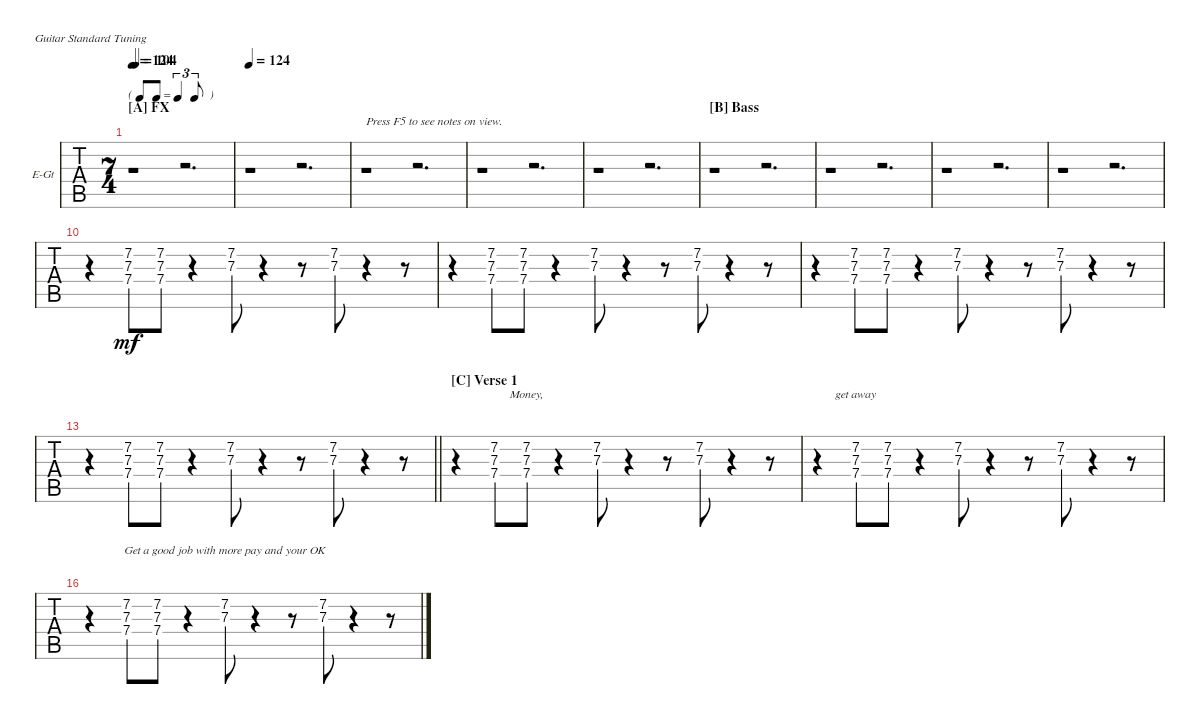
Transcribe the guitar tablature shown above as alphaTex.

\bracketExtendMode nobrackets
\firstSystemTrackNameOrientation horizontal
\otherSystemsTrackNameOrientation horizontal
\defaultBarNumberDisplay FirstOfSystem
\track ("Lead " "E-Gt") {instrument electricguitarclean}
\staff {tabs}
\tuning (E4 B3 G3 D3 A2 E2)
\ts (7 4)
\beaming (8 6 4 4)
\tf triplet8th
\section ("A" "FX")
\tempo 124
\tempo (104 0.03375)
\clef g2
\ks d
r.1{dy mf instrument electricguitarclean} r.2{d} |
\tempo 124
r.1 r.2{d} |
r.1{txt "Press F5 to see notes on view."} r.2{d} |
r.1 r.2{d} |
r.1 r.2{d} |
\section ("B" "Bass")
r.1 r.2{d} |
r.1 r.2{d} |
r.1 r.2{d} |
r.1 r.2{d} |
r.4 (7.2 7.3 7.4).8 (7.2{st} 7.3{st} 7.4{st}).8 r.4 (7.2{st} 7.3{st}).8 r.4 r.8 (7.2{st} 7.3{st}).8 r.4 r.8 |
r.4 (7.2 7.3 7.4).8 (7.2{st} 7.3{st} 7.4{st}).8 r.4 (7.2{st} 7.3{st}).8 r.4 r.8 (7.2{st} 7.3{st}).8 r.4 r.8 |
r.4 (7.2 7.3 7.4).8 (7.2{st} 7.3{st} 7.4{st}).8 r.4 (7.2{st} 7.3{st}).8 r.4 r.8 (7.2{st} 7.3{st}).8 r.4 r.8 |
\barLineRight lightlight
r.4 (7.2 7.3 7.4).8{lyrics (0 "") lyrics (1 "") lyrics (2 "") lyrics (3 "") lyrics (4 "")} (7.2{st} 7.3{st} 7.4{st}).8{lyrics (0 "") lyrics (1 "") lyrics (2 "") lyrics (3 "") lyrics (4 "")} r.4 (7.2{st} 7.3{st}).8{lyrics (0 "") lyrics (1 "") lyrics (2 "") lyrics (3 "") lyrics (4 "")} r.4 r.8 (7.2{st} 7.3{st}).8{lyrics (0 "") lyrics (1 "") lyrics (2 "") lyrics (3 "") lyrics (4 "")} r.4 r.8 |
\section ("C" "Verse 1")
r.4 (7.2 7.3 7.4).8{lyrics (0 "") lyrics (1 "") lyrics (2 "") lyrics (3 "") lyrics (4 "")} (7.2{st} 7.3{st} 7.4{st}).8{lyrics (0 "Money, ") lyrics (1 "") lyrics (2 "") lyrics (3 "") lyrics (4 "")} r.4 (7.2{st} 7.3{st}).8{lyrics (0 "") lyrics (1 "") lyrics (2 "") lyrics (3 "") lyrics (4 "")} r.4 r.8 (7.2{st} 7.3{st}).8{lyrics (0 "") lyrics (1 "") lyrics (2 "") lyrics (3 "") lyrics (4 "")} r.4 r.8 |
r.4 (7.2 7.3 7.4).8{lyrics (0 "get away       ") lyrics (1 "") lyrics (2 "") lyrics (3 "") lyrics (4 "")} (7.2{st} 7.3{st} 7.4{st}).8{lyrics (0 "") lyrics (1 "") lyrics (2 "") lyrics (3 "") lyrics (4 "")} r.4 (7.2{st} 7.3{st}).8{lyrics (0 "") lyrics (1 "") lyrics (2 "") lyrics (3 "") lyrics (4 "")} r.4 r.8 (7.2{st} 7.3{st}).8{lyrics (0 "") lyrics (1 "") lyrics (2 "") lyrics (3 "") lyrics (4 "")} r.4 r.8 |
r.4 (7.2 7.3 7.4).8{lyrics (0 "") lyrics (1 "") lyrics (2 "") lyrics (3 "") lyrics (4 "")} (7.2{st} 7.3{st} 7.4{st}).8{lyrics (0 "") lyrics (1 "") lyrics (2 "") lyrics (3 "") lyrics (4 "")} r.4 (7.2{st} 7.3{st}).8{lyrics (0 "Get a good job with more pay and your OK") lyrics (1 "") lyrics (2 "") lyrics (3 "") lyrics (4 "")} r.4 r.8 (7.2{st} 7.3{st}).8{lyrics (0 "") lyrics (1 "") lyrics (2 "") lyrics (3 "") lyrics (4 "")} r.4 r.8
